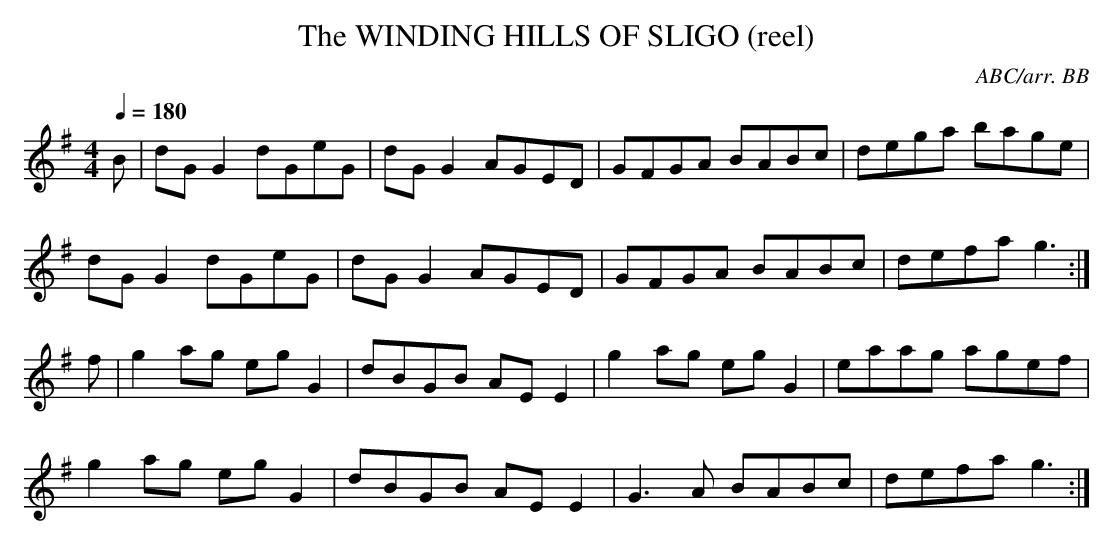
X:1
T:WINDING HILLS OF SLIGO (reel), The
C:ABC/arr. BB
Q:1/4=180
L:1/8
M:4/4
K:G
B|dG G2 dGeG|dG G2 AGED|GFGA BABc|dega bage|
dG G2 dGeG|dG G2 AGED|GFGA BABc|defa g3 :|
f|g2 ag eg G2|dBGB AE E2|g2 ag eg G2|eaag agef|
g2 ag eg G2|dBGB AE E2|G3 A BABc|defa g3 :|
